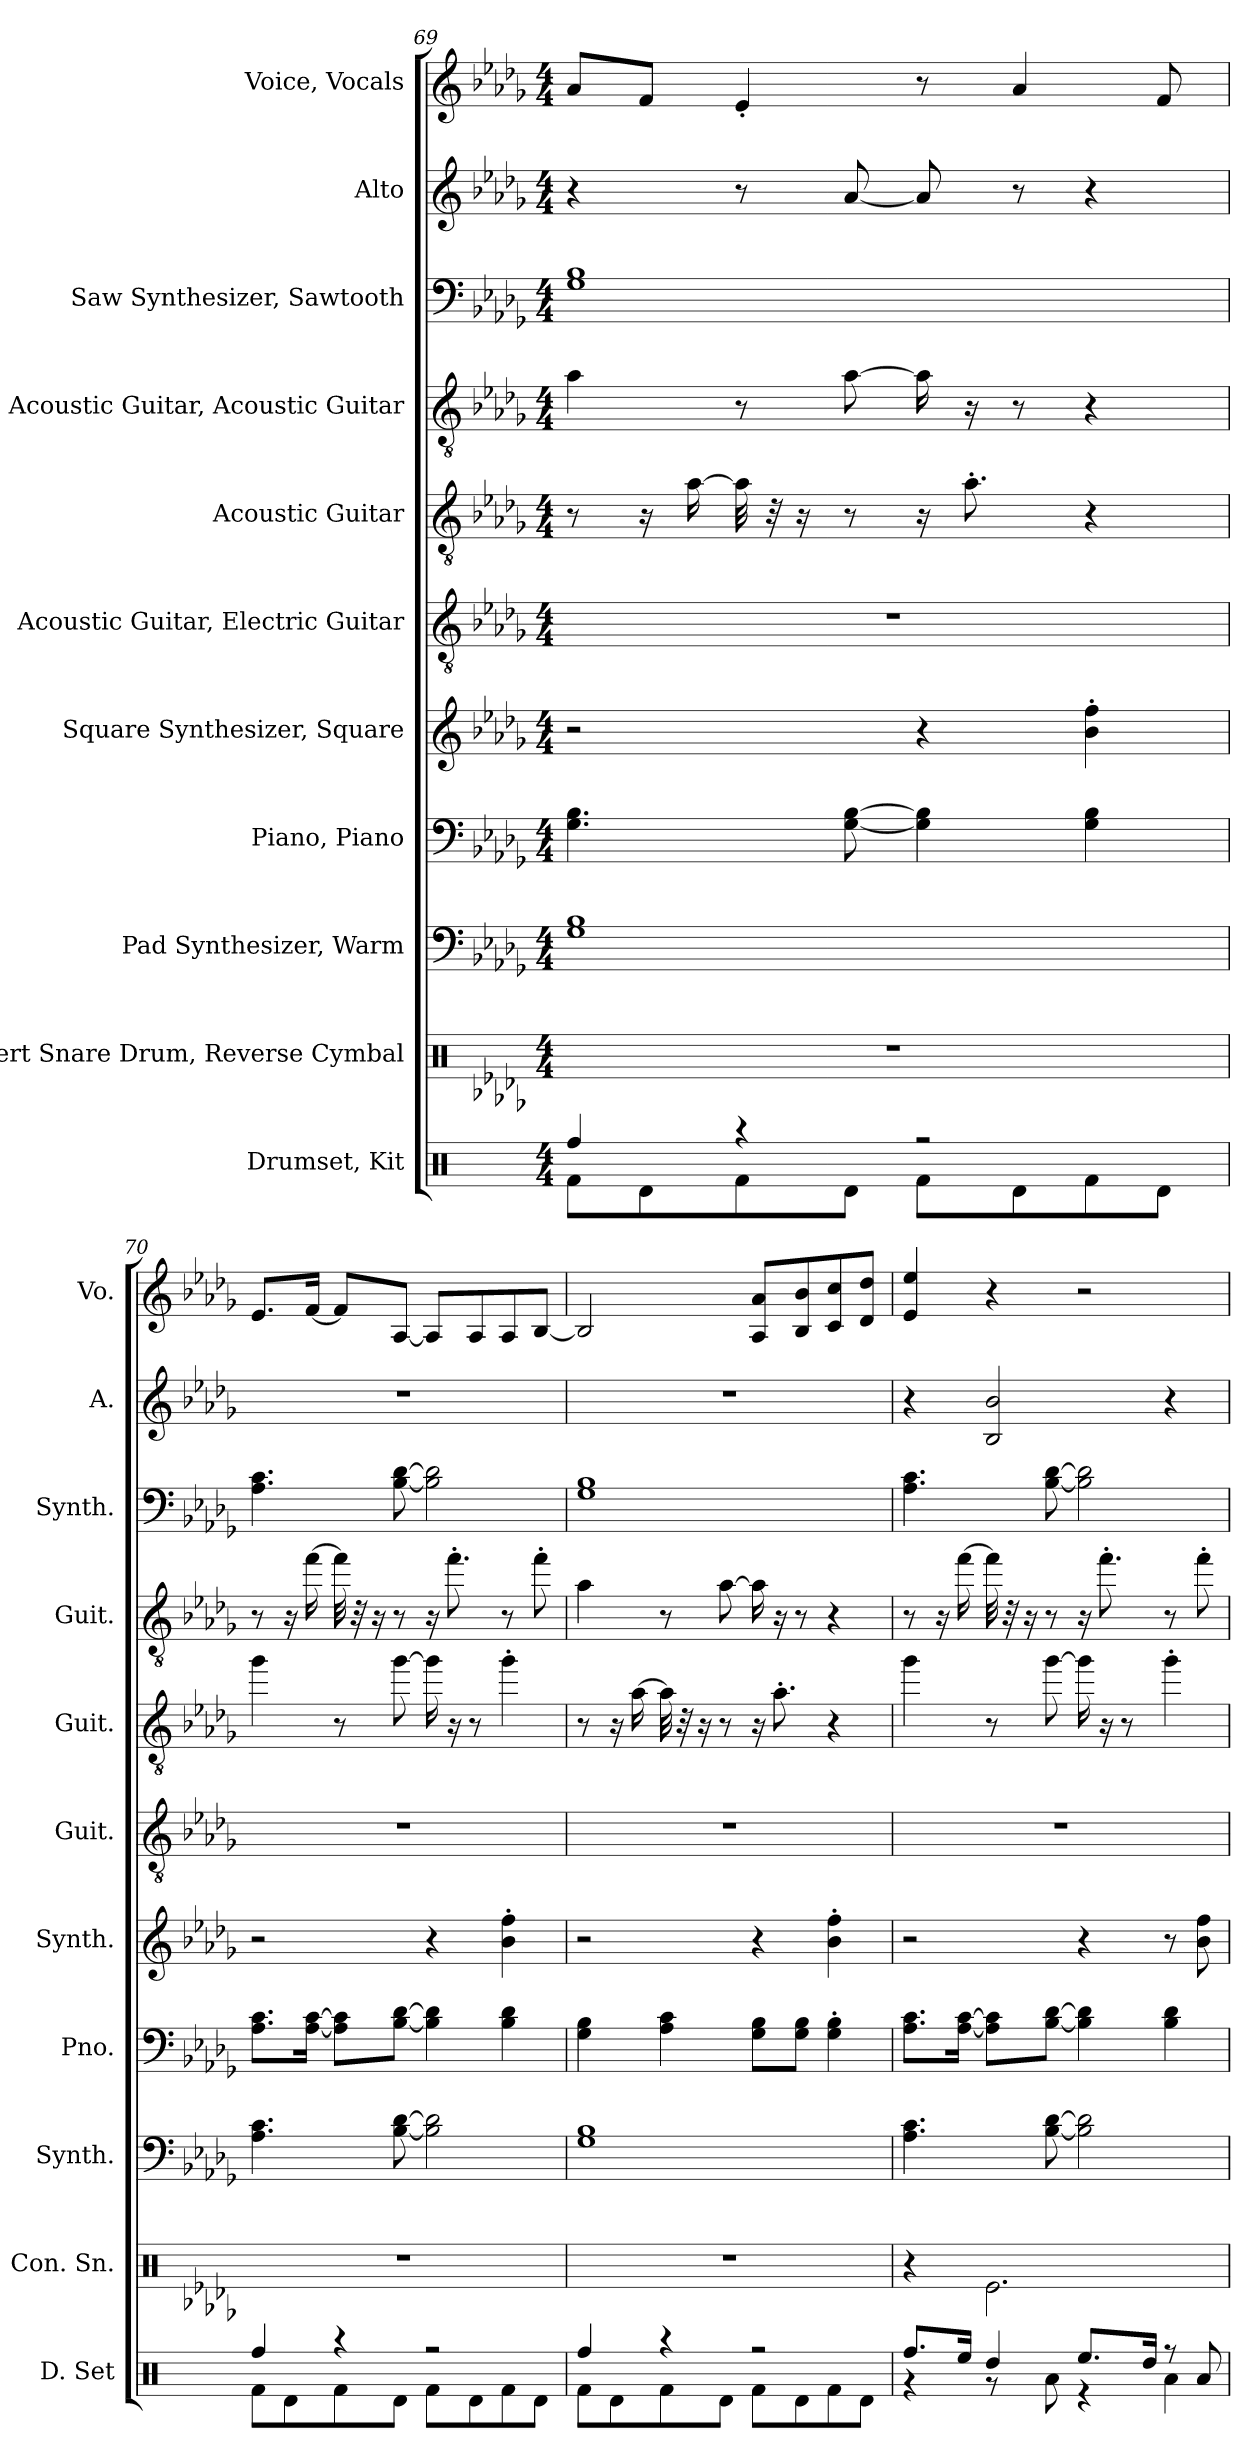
**kern	**kern	**kern	**kern	**kern	**kern	**kern	**kern	**kern	**kern	**kern
*part11	*part10	*part9	*part8	*part7	*part6	*part5	*part4	*part3	*part2	*part1
*staff11	*staff10	*staff9	*staff8	*staff7	*staff6	*staff5	*staff4	*staff3	*staff2	*staff1
*I"Drumset, Kit	*I"Concert Snare Drum, Reverse Cymbal	*I"Pad Synthesizer, Warm	*I"Piano, Piano	*I"Square Synthesizer, Square	*I"Acoustic Guitar, Electric Guitar	*I"Acoustic Guitar	*I"Acoustic Guitar, Acoustic Guitar	*I"Saw Synthesizer, Sawtooth	*I"Alto	*I"Voice, Vocals
*I'D. Set	*I'Con. Sn.	*I'Synth.	*I'Pno.	*I'Synth.	*I'Guit.	*I'Guit.	*I'Guit.	*I'Synth.	*I'A.	*I'Vo.
*clefX	*clefX	*clefF4	*clefF4	*clefG2	*clefGv2	*clefGv2	*clefGv2	*clefF4	*clefG2	*clefG2
*k[]	*k[b-e-a-d-g-]	*k[b-e-a-d-g-]	*k[b-e-a-d-g-]	*k[b-e-a-d-g-]	*k[b-e-a-d-g-]	*k[b-e-a-d-g-]	*k[b-e-a-d-g-]	*k[b-e-a-d-g-]	*k[b-e-a-d-g-]	*k[b-e-a-d-g-]
*M4/4	*M4/4	*M4/4	*M4/4	*M4/4	*M4/4	*M4/4	*M4/4	*M4/4	*M4/4	*M4/4
=69	=69	=69	=69	=69	=69	=69	=69	=69	=69	=69
*^	*	*	*	*	*	*	*	*	*	*
4Rff/	8Rf\L	1r	1G- 1B-	4.G-\ 4.B-\	2r	1r	8r	4a-\	1G- 1B-	4r	8a-/L
.	8Rd\	.	.	.	.	.	16r	.	.	.	8f/J
.	.	.	.	.	.	.	[16a-\	.	.	.	.
4r	8Rf\	.	.	.	.	.	32a-\]	8r	.	8r	4e-'/
.	.	.	.	.	.	.	32r	.	.	.	.
.	.	.	.	.	.	.	16r	.	.	.	.
.	8Rd\J	.	.	[8G-\ [8B-\	.	.	8r	[8a-\	.	[8a-/	.
2r	8Rf\L	.	.	4G-\] 4B-\]	4r	.	16r	16a-\]	.	8a-/]	8r
.	.	.	.	.	.	.	8.a-'\	16r	.	.	.
.	8Rd\	.	.	.	.	.	.	8r	.	8r	4a-/
.	8Rf\	.	.	4G-\ 4B-\	4b-\' 4ff\'	.	4r	4r	.	4r	.
.	8Rd\J	.	.	.	.	.	.	.	.	.	8f/
!!LO:PB:g=z
=70	=70	=70	=70	=70	=70	=70	=70	=70	=70	=70	=70
4Rff/	8Rf\L	1r	4.A-\ 4.c\	8.A-\ 8.c\L	2r	1r	4gg-\	8r	4.A-\ 4.c\	1r	8.e-/L
.	8Rd\	.	.	.	.	.	.	16r	.	.	.
.	.	.	.	[16A-\ [16c\Jk	.	.	.	[16ff\	.	.	[16f/Jk
4r	8Rf\	.	.	8A-\] 8c\]L	.	.	8r	32ff\]	.	.	8f/L]
.	.	.	.	.	.	.	.	32r	.	.	.
.	.	.	.	.	.	.	.	16r	.	.	.
.	8Rd\J	.	[8B-\ [8d-\	[8B-\ [8d-\J	.	.	[8gg-\	8r	[8B-\ [8d-\	.	[8A-/J
2r	8Rf\L	.	2B-\] 2d-\]	4B-\] 4d-\]	4r	.	16gg-\]	16r	2B-\] 2d-\]	.	8A-/L]
.	.	.	.	.	.	.	16r	8.ff'\	.	.	.
.	8Rd\	.	.	.	.	.	8r	.	.	.	8A-/
.	8Rf\	.	.	4B-\ 4d-\	4b-\' 4ff\'	.	4gg-'\	8r	.	.	8A-/
.	8Rd\J	.	.	.	.	.	.	8ff'\	.	.	[8B-/J
=71	=71	=71	=71	=71	=71	=71	=71	=71	=71	=71	=71
4Rff/	8Rf\L	1r	1G- 1B-	4G-\ 4B-\	2r	1r	8r	4a-\	1G- 1B-	1r	2B-/]
.	8Rd\	.	.	.	.	.	16r	.	.	.	.
.	.	.	.	.	.	.	[16a-\	.	.	.	.
4r	8Rf\	.	.	4A-\ 4c\	.	.	32a-\]	8r	.	.	.
.	.	.	.	.	.	.	32r	.	.	.	.
.	.	.	.	.	.	.	16r	.	.	.	.
.	8Rd\J	.	.	.	.	.	8r	[8a-\	.	.	.
2r	8Rf\L	.	.	8G-\ 8B-\L	4r	.	16r	16a-\]	.	.	8A-/ 8a-/L
.	.	.	.	.	.	.	8.a-'\	16r	.	.	.
.	8Rd\	.	.	8G-\ 8B-\J	.	.	.	8r	.	.	8B-/ 8b-/
.	8Rf\	.	.	4G-\' 4B-\'	4b-\' 4ff\'	.	4r	4r	.	.	8c/ 8cc/
.	8Rd\J	.	.	.	.	.	.	.	.	.	8d-/ 8dd-/J
!!LO:PB:g=z
=72	=72	=72	=72	=72	=72	=72	=72	=72	=72	=72	=72
8.Rff/L	4r	4r	4.A-\ 4.c\	8.A-\ 8.c\L	2r	1r	4gg-\	8r	4.A-\ 4.c\	4r	4e-/ 4ee-/
.	.	.	.	.	.	.	.	16r	.	.	.
16Ree/Jk	.	.	.	[16A-\ [16c\Jk	.	.	.	[16ff\	.	.	.
4Rdd/	8r	2.Re\	.	8A-\] 8c\]L	.	.	8r	32ff\]	.	2B-/ 2b-/	4r
.	.	.	.	.	.	.	.	32r	.	.	.
.	.	.	.	.	.	.	.	16r	.	.	.
.	8Ra\	.	[8B-\ [8d-\	[8B-\ [8d-\J	.	.	[8gg-\	8r	[8B-\ [8d-\	.	.
8.Ree/L	4r	.	2B-\] 2d-\]	4B-\] 4d-\]	4r	.	16gg-\]	16r	2B-\] 2d-\]	.	2r
.	.	.	.	.	.	.	16r	8.ff'\	.	.	.
.	.	.	.	.	.	.	8r	.	.	.	.
16Rdd/Jk	.	.	.	.	.	.	.	.	.	.	.
8r	4Ra\	.	.	4B-\ 4d-\	8r	.	4gg-'\	8r	.	4r	.
8Ra/	.	.	.	.	8b-\ 8ff\	.	.	8ff'\	.	.	.
*v	*v	*	*	*	*	*	*	*	*	*	*
=	=	=	=	=	=	=	=	=	=	=
*-	*-	*-	*-	*-	*-	*-	*-	*-	*-	*-
